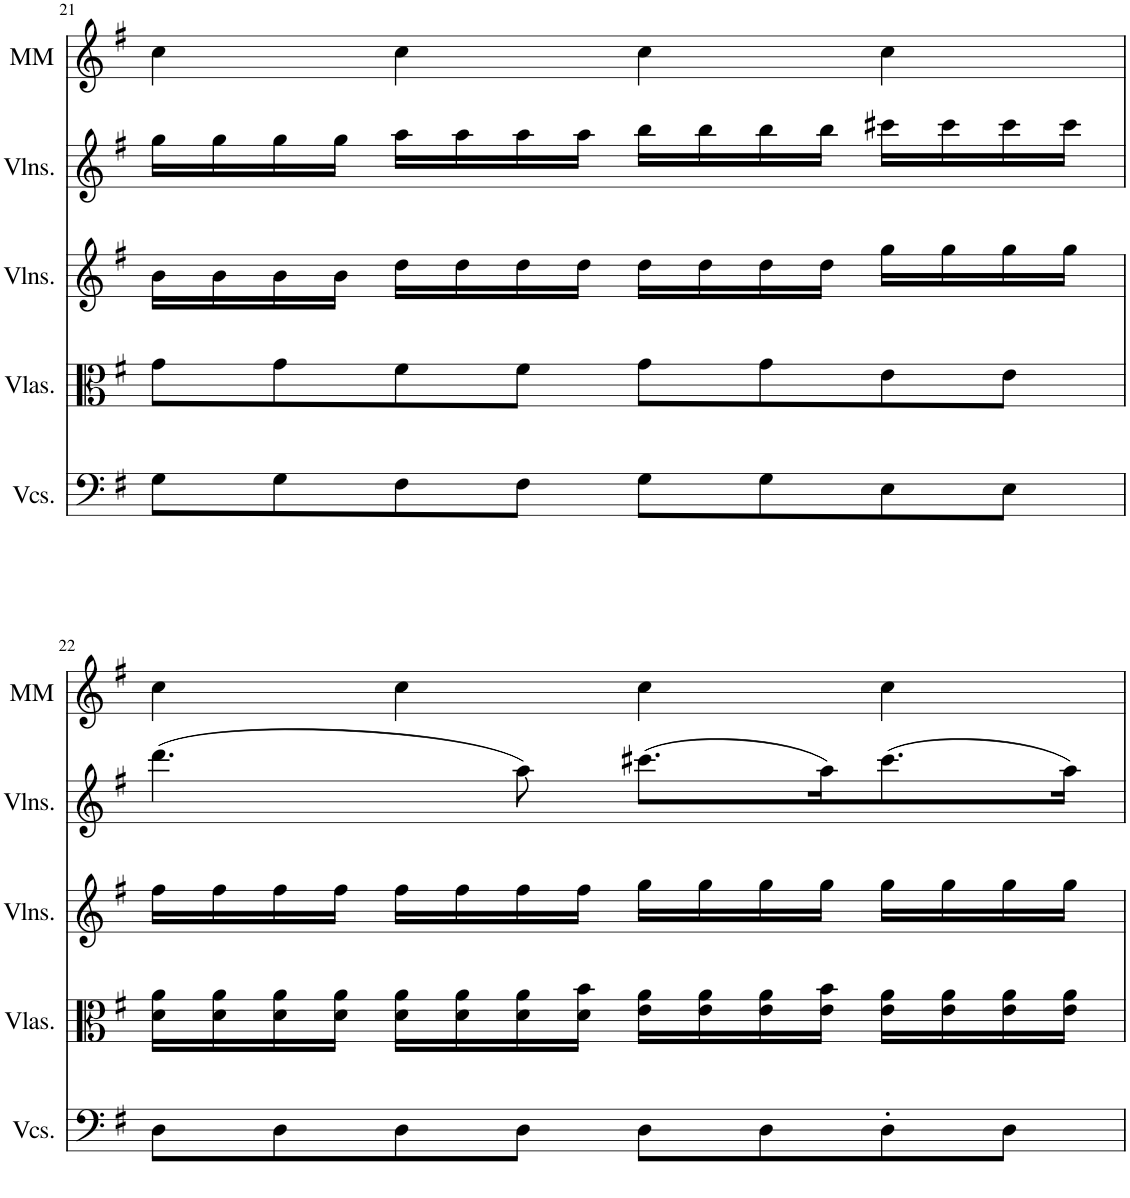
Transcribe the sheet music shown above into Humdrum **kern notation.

**kern	**kern	**kern	**kern	**kern
*part5	*part4	*part3	*part2	*part1
*staff5	*staff4	*staff3	*staff2	*staff1
*I"Violoncellos	*I"Violas	*I"Violins	*I"Violins	*I"MM
*I'Vcs.	*I'Vlas.	*I'Vlns.	*I'Vlns.	*I'MM
!!LO:PB:g=z
*clefF4	*clefC3	*clefG2	*clefG2	*clefG2
*k[f#]	*k[f#]	*k[f#]	*k[f#]	*k[f#]
*M4/4	*M4/4	*M4/4	*M4/4	*M4/4
*met(c)	*met(c)	*met(c)	*met(c)	*met(c)
=21	=21	=21	=21	=21
8G\L	8g\L	16b\LL	16gg\LL	4cc\
.	.	16b\	16gg\	.
8G\	8g\	16b\	16gg\	.
.	.	16b\JJ	16gg\JJ	.
8F#\	8f#\	16dd\LL	16aa\LL	4cc\
.	.	16dd\	16aa\	.
8F#\J	8f#\J	16dd\	16aa\	.
.	.	16dd\JJ	16aa\JJ	.
8G\L	8g\L	16dd\LL	16bb\LL	4cc\
.	.	16dd\	16bb\	.
8G\	8g\	16dd\	16bb\	.
.	.	16dd\JJ	16bb\JJ	.
8E\	8e\	16gg\LL	16ccc#X\LL	4cc\
.	.	16gg\	16ccc#\	.
8E\J	8e\J	16gg\	16ccc#\	.
.	.	16gg\JJ	16ccc#\JJ	.
!!LO:LB:g=z
=22	=22	=22	=22	=22
8D\L	16d\ 16a\LL	16ff#\LL	(4.ddd\	4cc\
.	16d\ 16a\	16ff#\	.	.
8D\	16d\ 16a\	16ff#\	.	.
.	16d\ 16a\JJ	16ff#\JJ	.	.
8D\	16d\ 16a\LL	16ff#\LL	.	4cc\
.	16d\ 16a\	16ff#\	.	.
8D\J	16d\ 16a\	16ff#\	8aa\)	.
.	16d\ 16b\JJ	16ff#\JJ	.	.
8D\L	16e\ 16a\LL	16gg\LL	(8.ccc#X\L	4cc\
.	16e\ 16a\	16gg\	.	.
8D\	16e\ 16a\	16gg\	.	.
.	16e\ 16b\JJ	16gg\JJ	16aa\L)	.
8D'\	16e\ 16a\LL	16gg\LL	(8.ccc#\	4cc\
.	16e\ 16a\	16gg\	.	.
8D\J	16e\ 16a\	16gg\	.	.
.	16e\ 16a\JJ	16gg\JJ	16aa\Jk)	.
=	=	=	=	=
*-	*-	*-	*-	*-
